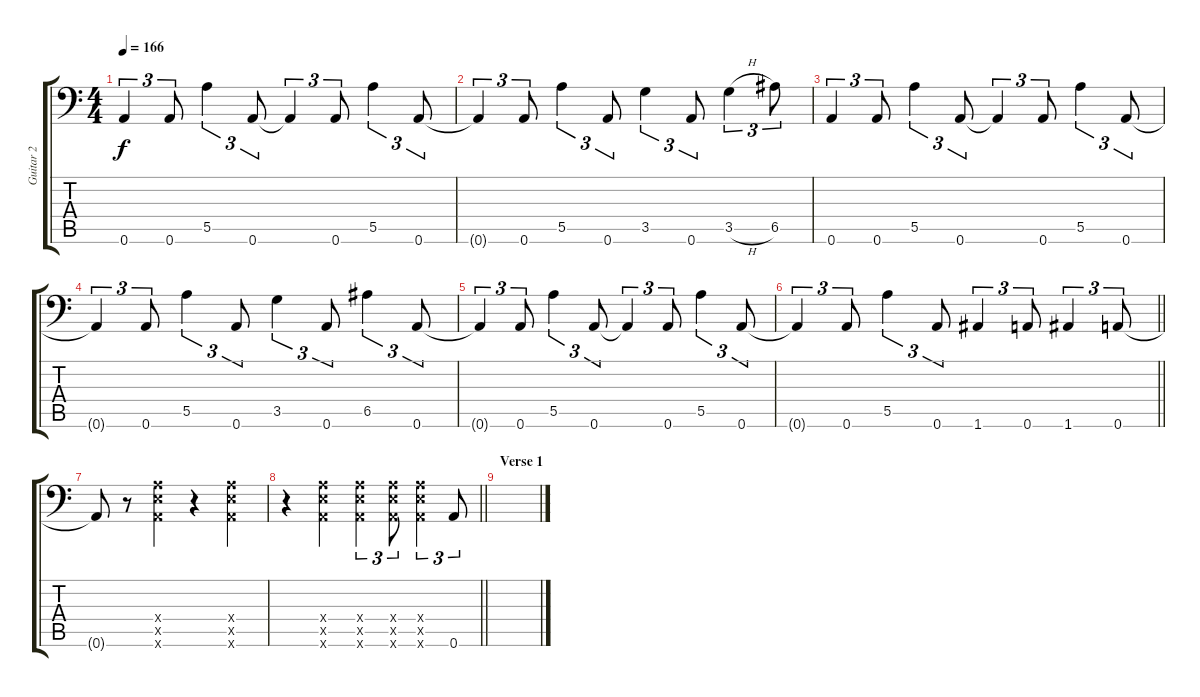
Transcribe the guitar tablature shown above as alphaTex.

\track ("Guitar 2" "Guitar 2") {instrument overdrivenguitar}
\staff {score tabs}
\tuning (B3 Gb3 D3 A2 E2 A1) {hide}
\ts (4 4)
\tempo 166
\clef f4
\ks c
0.6{t}.4{tu (3 2) dy f} 0.6.8{tu (3 2)} 5.5.4{tu (3 2)} 0.6.8{tu (3 2)} 0.6{t}.4{tu (3 2)} 0.6.8{tu (3 2)} 5.5.4{tu (3 2)} 0.6.8{tu (3 2)} |
0.6{t}.4{tu (3 2)} 0.6.8{tu (3 2)} 5.5.4{tu (3 2)} 0.6.8{tu (3 2)} 3.5.4{tu (3 2)} 0.6.8{tu (3 2)} 3.5{h}.4{tu (3 2)} 6.5.8{tu (3 2)} |
0.6.4{tu (3 2)} 0.6.8{tu (3 2)} 5.5.4{tu (3 2)} 0.6.8{tu (3 2)} 0.6{t}.4{tu (3 2)} 0.6.8{tu (3 2)} 5.5.4{tu (3 2)} 0.6.8{tu (3 2)} |
0.6{t}.4{tu (3 2)} 0.6.8{tu (3 2)} 5.5.4{tu (3 2)} 0.6.8{tu (3 2)} 3.5.4{tu (3 2)} 0.6.8{tu (3 2)} 6.5.4{tu (3 2)} 0.6.8{tu (3 2)} |
0.6{t}.4{tu (3 2)} 0.6.8{tu (3 2)} 5.5.4{tu (3 2)} 0.6.8{tu (3 2)} 0.6{t}.4{tu (3 2)} 0.6.8{tu (3 2)} 5.5.4{tu (3 2)} 0.6.8{tu (3 2)} |
\barLineRight lightlight
0.6{t}.4{tu (3 2)} 0.6.8{tu (3 2)} 5.5.4{tu (3 2)} 0.6.8{tu (3 2)} 1.6.4{tu (3 2)} 0.6.8{tu (3 2)} 1.6.4{tu (3 2)} 0.6.8{tu (3 2)} |
\section ("" "")
0.6{t}.8 r.8 (0.4{x} 0.5{x} 0.6{x}).4 r.4 (0.4{x} 0.5{x} 0.6{x}).4 |
\barLineRight lightlight
r.4 (0.4{x} 0.5{x} 0.6{x}).4 (0.4{x} 0.5{x} 0.6{x}).4{tu (3 2)} (0.4{x} 0.5{x} 0.6{x}).8{tu (3 2)} (0.4{x} 0.5{x} 0.6{x}).4{tu (3 2)} 0.6.8{tu (3 2)} |
\section ("" "Verse 1")
